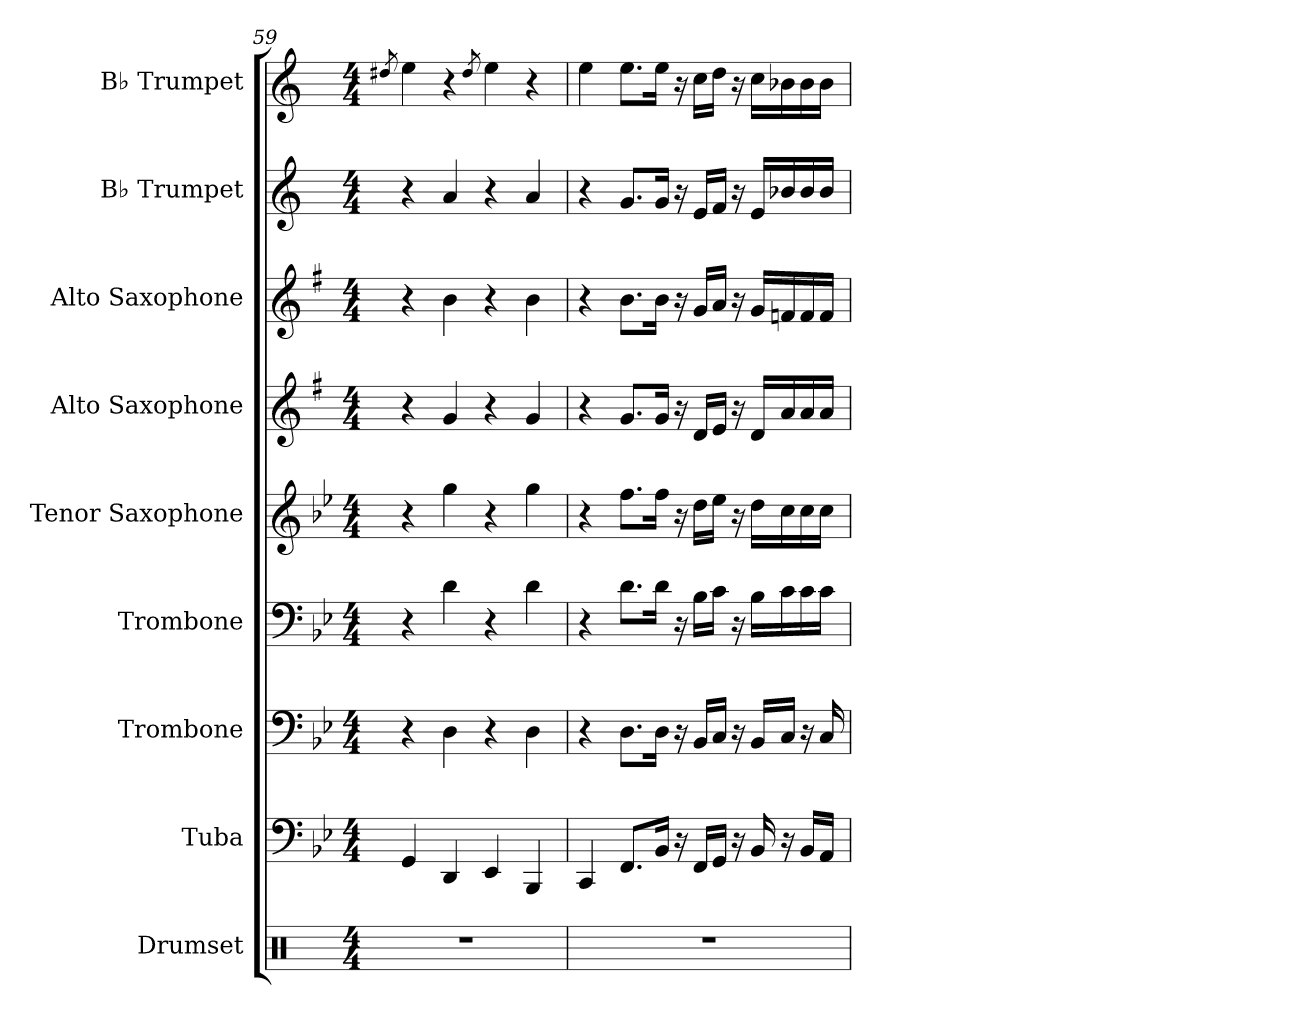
**kern	**kern	**kern	**kern	**kern	**kern	**kern	**kern	**kern
*part9	*part8	*part7	*part6	*part5	*part4	*part3	*part2	*part1
*staff9	*staff8	*staff7	*staff6	*staff5	*staff4	*staff3	*staff2	*staff1
*I"Drumset	*I"Tuba	*I"Trombone	*I"Trombone	*I"Tenor Saxophone	*I"Alto Saxophone	*I"Alto Saxophone	*I"B♭ Trumpet	*I"B♭ Trumpet
*I'D. Set	*I'Tba.	*I'Tbn.	*I'Tbn.	*I'T. Sax.	*I'A. Sax.	*I'A. Sax.	*I'B♭ Tpt.	*I'B♭ Tpt.
*clefX	*clefF4	*clefF4	*clefF4	*clefG2	*clefG2	*clefG2	*clefG2	*clefG2
*	*	*	*	*ITrd8c14	*ITrd5c9	*ITrd5c9	*ITrd1c2	*ITrd1c2
*k[]	*k[b-e-]	*k[b-e-]	*k[b-e-]	*k[b-e-]	*k[b-e-]	*k[b-e-]	*k[b-e-]	*k[b-e-]
*M4/4	*M4/4	*M4/4	*M4/4	*M4/4	*M4/4	*M4/4	*M4/4	*M4/4
=59	=59	=59	=59	=59	=59	=59	=59	=59
.	.	.	.	.	.	.	.	8qcc#X/
1r	4GG/	4r	4r	4r	4r	4r	4r	4dd\
.	4DD/	4D\	4d\	4g\	4B-/	4d\	4g/	4r
.	.	.	.	.	.	.	.	8qcc#/
.	4EE-/	4r	4r	4r	4r	4r	4r	4dd\
.	4BBB-/	4D\	4d\	4g\	4B-/	4d\	4g/	4r
!!LO:PB:g=z
=60	=60	=60	=60	=60	=60	=60	=60	=60
1r	4CC/	4r	4r	4r	4r	4r	4r	4dd\
.	8.FF/L	8.D\L	8.d\L	8.f\L	8.B-/L	8.d\L	8.f/L	8.dd\L
.	16BB-/Jk	16D\Jk	16d\Jk	16f\Jk	16B-/Jk	16d\Jk	16f/Jk	16dd\Jk
.	16r	16r	16r	16r	16r	16r	16r	16r
.	16FF/LL	16BB-/LL	16B-\LL	16d\LL	16F/LL	16B-/LL	16d/LL	16b-\LL
.	16GG/JJ	16C/JJ	16c\JJ	16e-\JJ	16G/JJ	16c/JJ	16e-/JJ	16cc\JJ
.	16r	16r	16r	16r	16r	16r	16r	16r
.	16BB-/	16BB-/LL	16B-\LL	16d\LL	16F/LL	16B-/LL	16d/LL	16b-\LL
.	16r	16C/JJ	16c\	16c\	16c/	16A-X/	16a-X/	16a-X\
.	16BB-/LL	16r	16c\	16c\	16c/	16A-/	16a-/	16a-\
.	16AA/JJ	16C/	16c\JJ	16c\JJ	16c/JJ	16A-/JJ	16a-/JJ	16a-\JJ
=	=	=	=	=	=	=	=	=
*-	*-	*-	*-	*-	*-	*-	*-	*-
